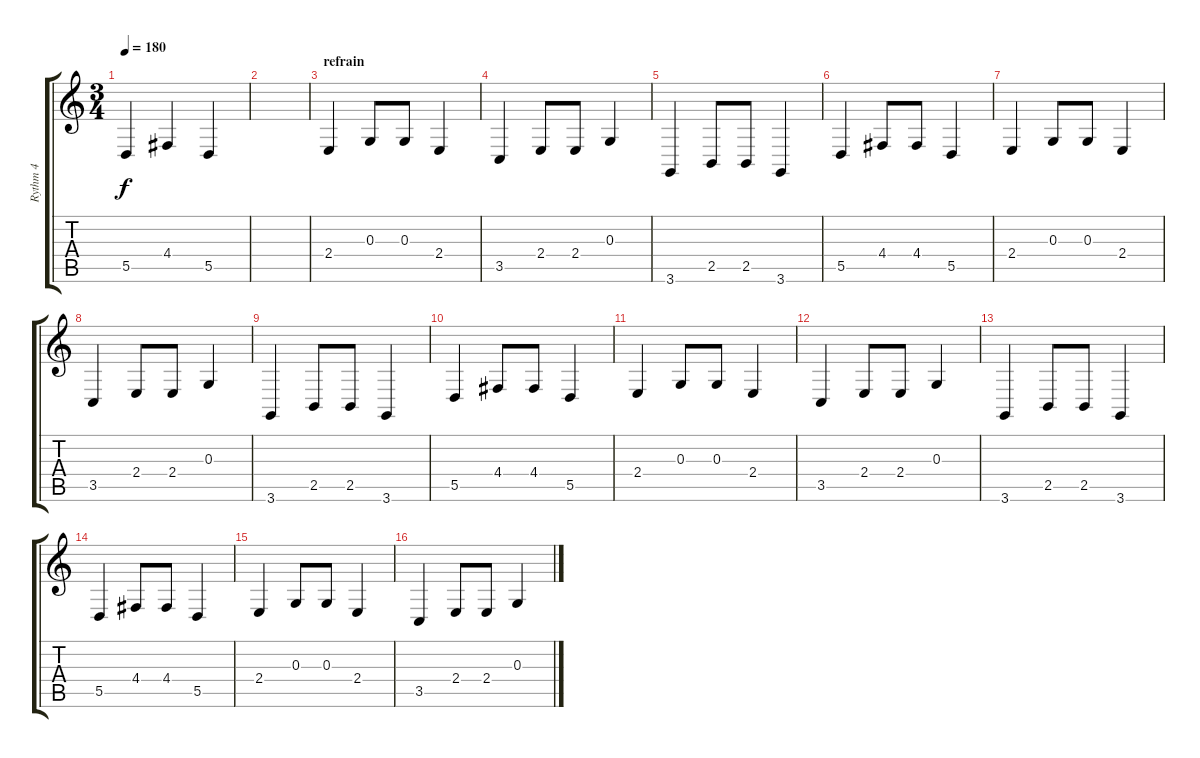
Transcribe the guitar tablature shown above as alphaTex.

\track ("Rythm 4" "Rythm 4") {instrument altosax}
\staff {score tabs}
\tuning (E4 B3 G3 D3 A2 E2) {hide}
\ts (3 4)
\tempo 180
\clef g2
\ks c
5.5.4{dy f} 4.4.4 5.5.4 |
|
\section ("" "refrain")
2.4.4 0.3.8 0.3.8 2.4.4 |
3.5.4 2.4.8 2.4.8 0.3.4 |
3.6.4 2.5.8 2.5.8 3.6.4 |
5.5.4 4.4.8 4.4.8 5.5.4 |
2.4.4 0.3.8 0.3.8 2.4.4 |
3.5.4 2.4.8 2.4.8 0.3.4 |
3.6.4 2.5.8 2.5.8 3.6.4 |
5.5.4 4.4.8 4.4.8 5.5.4 |
2.4.4 0.3.8 0.3.8 2.4.4 |
3.5.4 2.4.8 2.4.8 0.3.4 |
3.6.4 2.5.8 2.5.8 3.6.4 |
5.5.4 4.4.8 4.4.8 5.5.4 |
2.4.4 0.3.8 0.3.8 2.4.4 |
3.5.4 2.4.8 2.4.8 0.3.4
